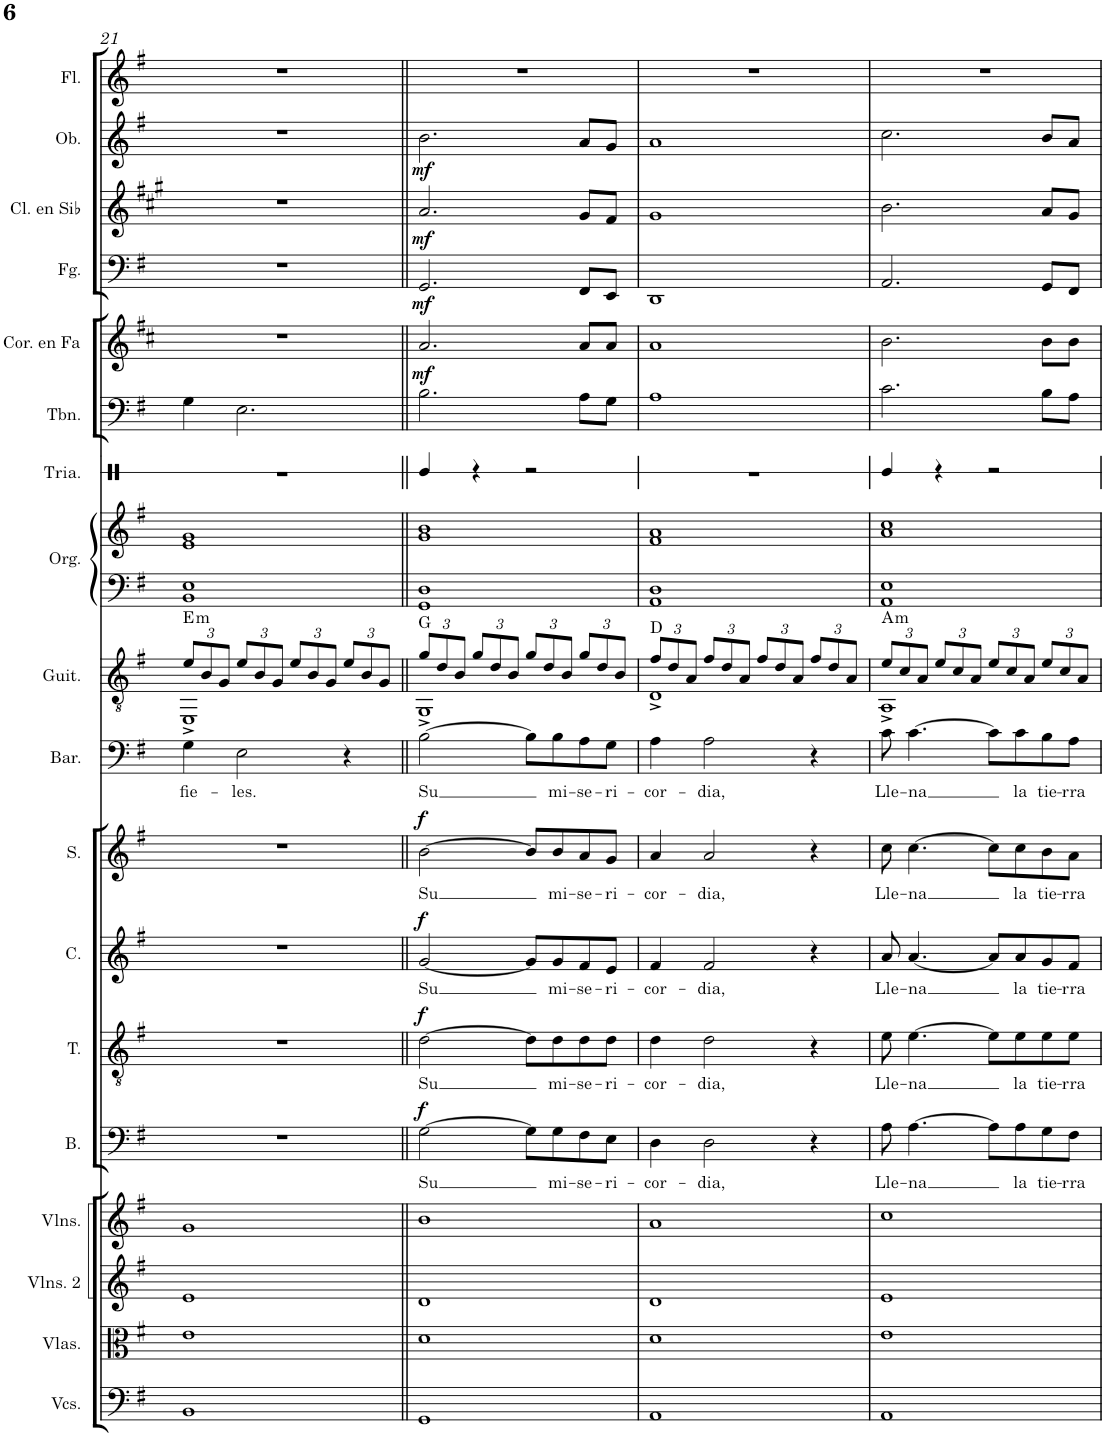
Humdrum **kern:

**kern	**kern	**kern	**kern	**kern	**text	**dynam	**kern	**text	**dynam	**kern	**text	**dynam	**kern	**text	**dynam	**kern	**text	**kern	**harte	**kern	**kern	**kern	**kern	**kern	**dynam	**kern	**dynam	**kern	**dynam	**kern	**dynam	**kern
*part18	*part17	*part16	*part15	*part14	*part14	*part14	*part13	*part13	*part13	*part12	*part12	*part12	*part11	*part11	*part11	*part10	*part10	*part9	*part9	*part8	*part8	*part7	*part6	*part5	*part5	*part4	*part4	*part3	*part3	*part2	*part2	*part1
*staff19	*staff18	*staff17	*staff16	*staff15	*staff15	*staff15	*staff14	*staff14	*staff14	*staff13	*staff13	*staff13	*staff12	*staff12	*staff12	*staff11	*staff11	*staff10	*	*staff9	*staff8	*staff7	*staff6	*staff5	*staff5	*staff4	*staff4	*staff3	*staff3	*staff2	*staff2	*staff1
*I"Violonchelos	*I"Violas	*I"Violines 2	*I"Violines 1	*I"Bajo	*	*	*I"Tenor	*	*	*I"Contralto	*	*	*I"Soprano	*	*	*I"Barítono	*	*I"Guitarra	*	*I"Órgano	*	*I"Triángulo	*I"Trombón	*I"Corno en Fa	*	*I"Fagot	*	*I"Clarinete en Sib	*	*I"Oboe	*	*I"Flauta
*I'Vcs.	*I'Vlas.	*I'Vlns. 2	*I'Vlns. 1	*I'B.	*	*	*I'T.	*	*	*I'C.	*	*	*I'S.	*	*	*I'Bar.	*	*I'Guit.	*	*	*	*	*I'Tbn.	*I'Cor. en Fa	*	*I'Fg.	*	*I'Cl. en Sib	*	*I'Ob.	*	*I'Fl.
!!LO:PB:g=z
*clefF4	*clefC3	*clefG2	*clefG2	*clefF4	*	*	*clefGv2	*	*	*clefG2	*	*	*clefG2	*	*	*clefF4	*	*clefGv2	*	*clefF4	*clefG2	*clefX	*clefF4	*clefG2	*	*clefF4	*	*clefG2	*	*clefG2	*	*clefG2
*	*	*	*	*	*	*	*	*	*	*	*	*	*	*	*	*	*	*	*	*	*	*	*	*Trd4c7	*	*	*	*Trd1c2	*	*	*	*
*k[f#]	*k[f#]	*k[f#]	*k[f#]	*k[f#]	*	*	*k[f#]	*	*	*k[f#]	*	*	*k[f#]	*	*	*k[f#]	*	*k[f#]	*	*k[f#]	*k[f#]	*k[]	*k[f#]	*k[f#c#]	*	*k[f#]	*	*k[f#c#g#]	*	*k[f#]	*	*k[f#]
*M4/4	*M4/4	*M4/4	*M4/4	*M4/4	*	*	*M4/4	*	*	*M4/4	*	*	*M4/4	*	*	*M4/4	*	*M4/4	*	*M4/4	*M4/4	*M4/4	*M4/4	*M4/4	*	*M4/4	*	*M4/4	*	*M4/4	*	*M4/4
=21	=21	=21	=21	=21	=21	=21	=21	=21	=21	=21	=21	=21	=21	=21	=21	=21	=21	=21	=21	=21	=21	=21	=21	=21	=21	=21	=21	=21	=21	=21	=21	=21
!	!	!	!	!	!	!	!	!	!	!	!	!	!	!	!	!	!LO:LY:b	!	!	!	!	!	!	!	!	!	!	!	!	!	!	!
*	*	*	*	*	*	*	*	*	*	*	*	*	*	*	*	*	*	*Xbrackettup	*	*	*	*	*	*	*	*	*	*	*	*	*	*
*	*	*	*	*	*	*	*	*	*	*	*	*	*	*	*	*	*	*^	*	*	*	*	*	*	*	*	*	*	*	*	*	*
!	!	!	!	!	!	!	!	!	!	!	!	!	!	!	!	!	!	!	!	!LO:H:kt=m	!	!	!	!	!	!	!	!	!	!	!	!	!
1BB	1e	1e	1g	1r	.	.	1r	.	.	1r	.	.	1r	.	.	4G\	fie-	12e/L	1EE^	E:min	1BB 1E	1e 1g	1r	4G\	1r	.	1r	.	1r	.	1r	.	1r
.	.	.	.	.	.	.	.	.	.	.	.	.	.	.	.	.	.	12B/	.	.	.	.	.	.	.	.	.	.	.	.	.	.	.
.	.	.	.	.	.	.	.	.	.	.	.	.	.	.	.	.	.	12G/J	.	.	.	.	.	.	.	.	.	.	.	.	.	.	.
!	!	!	!	!	!	!	!	!	!	!	!	!	!	!	!	!	!LO:LY:b	!	!	!	!	!	!	!	!	!	!	!	!	!	!	!	!
.	.	.	.	.	.	.	.	.	.	.	.	.	.	.	.	2E\	-les.	12e/L	.	.	.	.	.	2.E\	.	.	.	.	.	.	.	.	.
.	.	.	.	.	.	.	.	.	.	.	.	.	.	.	.	.	.	12B/	.	.	.	.	.	.	.	.	.	.	.	.	.	.	.
.	.	.	.	.	.	.	.	.	.	.	.	.	.	.	.	.	.	12G/J	.	.	.	.	.	.	.	.	.	.	.	.	.	.	.
.	.	.	.	.	.	.	.	.	.	.	.	.	.	.	.	.	.	12e/L	.	.	.	.	.	.	.	.	.	.	.	.	.	.	.
.	.	.	.	.	.	.	.	.	.	.	.	.	.	.	.	.	.	12B/	.	.	.	.	.	.	.	.	.	.	.	.	.	.	.
.	.	.	.	.	.	.	.	.	.	.	.	.	.	.	.	.	.	12G/J	.	.	.	.	.	.	.	.	.	.	.	.	.	.	.
.	.	.	.	.	.	.	.	.	.	.	.	.	.	.	.	4r	.	12e/L	.	.	.	.	.	.	.	.	.	.	.	.	.	.	.
.	.	.	.	.	.	.	.	.	.	.	.	.	.	.	.	.	.	12B/	.	.	.	.	.	.	.	.	.	.	.	.	.	.	.
.	.	.	.	.	.	.	.	.	.	.	.	.	.	.	.	.	.	12G/J	.	.	.	.	.	.	.	.	.	.	.	.	.	.	.
=22||	=22||	=22||	=22||	=22||	=22||	=22||	=22||	=22||	=22||	=22||	=22||	=22||	=22||	=22||	=22||	=22||	=22||	=22||	=22||	=22||	=22||	=22||	=22||	=22||	=22||	=22||	=22||	=22||	=22||	=22||	=22||	=22||	=22||
!	!	!	!	!	!LO:LY:b	!LO:DY:a	!	!LO:LY:b	!LO:DY:a	!	!LO:LY:b	!LO:DY:a	!	!LO:LY:b	!LO:DY:a	!	!LO:LY:b	!	!	!	!	!	!	!	!	!LO:DY:b	!	!LO:DY:b	!	!LO:DY:b	!	!LO:DY:b	!
1GG	1d	1d	1b	[2G\	Su	f	[2d\	Su	f	[2g/	Su	f	[2b\	Su	f	[2B\	Su	12g/L	1GG^	G:maj	1GG 1D	1g 1b	4Re/	2.B\	2.a/	mf	2.GG/	mf	2.a/	mf	2.b\	mf	1r
.	.	.	.	.	.	.	.	.	.	.	.	.	.	.	.	.	.	12d/	.	.	.	.	.	.	.	.	.	.	.	.	.	.	.
.	.	.	.	.	.	.	.	.	.	.	.	.	.	.	.	.	.	12B/J	.	.	.	.	.	.	.	.	.	.	.	.	.	.	.
.	.	.	.	.	.	.	.	.	.	.	.	.	.	.	.	.	.	12g/L	.	.	.	.	4r	.	.	.	.	.	.	.	.	.	.
.	.	.	.	.	.	.	.	.	.	.	.	.	.	.	.	.	.	12d/	.	.	.	.	.	.	.	.	.	.	.	.	.	.	.
.	.	.	.	.	.	.	.	.	.	.	.	.	.	.	.	.	.	12B/J	.	.	.	.	.	.	.	.	.	.	.	.	.	.	.
.	.	.	.	8G\L]	.	.	8d\L]	.	.	8g/L]	.	.	8b/L]	.	.	8B\L]	.	12g/L	.	.	.	.	2r	.	.	.	.	.	.	.	.	.	.
.	.	.	.	.	.	.	.	.	.	.	.	.	.	.	.	.	.	12d/	.	.	.	.	.	.	.	.	.	.	.	.	.	.	.
!	!	!	!	!	!LO:LY:b	!	!	!LO:LY:b	!	!	!LO:LY:b	!	!	!LO:LY:b	!	!	!LO:LY:b	!	!	!	!	!	!	!	!	!	!	!	!	!	!	!	!
.	.	.	.	8G\	mi-	.	8d\	mi-	.	8g/	mi-	.	8b/	mi-	.	8B\	mi-	.	.	.	.	.	.	.	.	.	.	.	.	.	.	.	.
.	.	.	.	.	.	.	.	.	.	.	.	.	.	.	.	.	.	12B/J	.	.	.	.	.	.	.	.	.	.	.	.	.	.	.
!	!	!	!	!	!LO:LY:b	!	!	!LO:LY:b	!	!	!LO:LY:b	!	!	!LO:LY:b	!	!	!LO:LY:b	!	!	!	!	!	!	!	!	!	!	!	!	!	!	!	!
.	.	.	.	8F#\	-se-	.	8d\	-se-	.	8f#/	-se-	.	8a/	-se-	.	8A\	-se-	12g/L	.	.	.	.	.	8A\L	8a/L	.	8FF#/L	.	8g#/L	.	8a/L	.	.
.	.	.	.	.	.	.	.	.	.	.	.	.	.	.	.	.	.	12d/	.	.	.	.	.	.	.	.	.	.	.	.	.	.	.
!	!	!	!	!	!LO:LY:b	!	!	!LO:LY:b	!	!	!LO:LY:b	!	!	!LO:LY:b	!	!	!LO:LY:b	!	!	!	!	!	!	!	!	!	!	!	!	!	!	!	!
.	.	.	.	8E\J	-ri-	.	8d\J	-ri-	.	8e/J	-ri-	.	8g/J	-ri-	.	8G\J	-ri-	.	.	.	.	.	.	8G\J	8a/J	.	8EE/J	.	8f#/J	.	8g/J	.	.
.	.	.	.	.	.	.	.	.	.	.	.	.	.	.	.	.	.	12B/J	.	.	.	.	.	.	.	.	.	.	.	.	.	.	.
=23	=23	=23	=23	=23	=23	=23	=23	=23	=23	=23	=23	=23	=23	=23	=23	=23	=23	=23	=23	=23	=23	=23	=23	=23	=23	=23	=23	=23	=23	=23	=23	=23	=23
!	!	!	!	!	!LO:LY:b	!	!	!LO:LY:b	!	!	!LO:LY:b	!	!	!LO:LY:b	!	!	!LO:LY:b	!	!	!	!	!	!	!	!	!	!	!	!	!	!	!	!
1AA	1d	1d	1a	4D\	-cor-	.	4d\	-cor-	.	4f#/	-cor-	.	4a/	-cor-	.	4A\	-cor-	12f#/L	1D^	D:maj	1AA 1D	1f# 1a	1r	1A	1a	.	1DD	.	1g#	.	1a	.	1r
.	.	.	.	.	.	.	.	.	.	.	.	.	.	.	.	.	.	12d/	.	.	.	.	.	.	.	.	.	.	.	.	.	.	.
.	.	.	.	.	.	.	.	.	.	.	.	.	.	.	.	.	.	12A/J	.	.	.	.	.	.	.	.	.	.	.	.	.	.	.
!	!	!	!	!	!LO:LY:b	!	!	!LO:LY:b	!	!	!LO:LY:b	!	!	!LO:LY:b	!	!	!LO:LY:b	!	!	!	!	!	!	!	!	!	!	!	!	!	!	!	!
.	.	.	.	2D\	-dia,	.	2d\	-dia,	.	2f#/	-dia,	.	2a/	-dia,	.	2A\	-dia,	12f#/L	.	.	.	.	.	.	.	.	.	.	.	.	.	.	.
.	.	.	.	.	.	.	.	.	.	.	.	.	.	.	.	.	.	12d/	.	.	.	.	.	.	.	.	.	.	.	.	.	.	.
.	.	.	.	.	.	.	.	.	.	.	.	.	.	.	.	.	.	12A/J	.	.	.	.	.	.	.	.	.	.	.	.	.	.	.
.	.	.	.	.	.	.	.	.	.	.	.	.	.	.	.	.	.	12f#/L	.	.	.	.	.	.	.	.	.	.	.	.	.	.	.
.	.	.	.	.	.	.	.	.	.	.	.	.	.	.	.	.	.	12d/	.	.	.	.	.	.	.	.	.	.	.	.	.	.	.
.	.	.	.	.	.	.	.	.	.	.	.	.	.	.	.	.	.	12A/J	.	.	.	.	.	.	.	.	.	.	.	.	.	.	.
.	.	.	.	4r	.	.	4r	.	.	4r	.	.	4r	.	.	4r	.	12f#/L	.	.	.	.	.	.	.	.	.	.	.	.	.	.	.
.	.	.	.	.	.	.	.	.	.	.	.	.	.	.	.	.	.	12d/	.	.	.	.	.	.	.	.	.	.	.	.	.	.	.
.	.	.	.	.	.	.	.	.	.	.	.	.	.	.	.	.	.	12A/J	.	.	.	.	.	.	.	.	.	.	.	.	.	.	.
=24	=24	=24	=24	=24	=24	=24	=24	=24	=24	=24	=24	=24	=24	=24	=24	=24	=24	=24	=24	=24	=24	=24	=24	=24	=24	=24	=24	=24	=24	=24	=24	=24	=24
!	!	!	!	!	!LO:LY:b	!	!	!LO:LY:b	!	!	!LO:LY:b	!	!	!LO:LY:b	!	!	!LO:LY:b	!	!	!LO:H:kt=m	!	!	!	!	!	!	!	!	!	!	!	!	!
1AA	1e	1e	1cc	8A\	Lle-	.	8e\	Lle-	.	8a/	Lle-	.	8cc\	Lle-	.	8c\	Lle-	12e/L	1AA^	A:min	1AA 1E	1a 1cc	4Re/	2.c\	2.b\	.	2.AA/	.	2.b\	.	2.cc\	.	1r
.	.	.	.	.	.	.	.	.	.	.	.	.	.	.	.	.	.	12c/	.	.	.	.	.	.	.	.	.	.	.	.	.	.	.
!	!	!	!	!	!LO:LY:b	!	!	!LO:LY:b	!	!	!LO:LY:b	!	!	!LO:LY:b	!	!	!LO:LY:b	!	!	!	!	!	!	!	!	!	!	!	!	!	!	!	!
.	.	.	.	[4.A\	-na	.	[4.e\	-na	.	[4.a/	-na	.	[4.cc\	-na	.	[4.c\	-na	.	.	.	.	.	.	.	.	.	.	.	.	.	.	.	.
.	.	.	.	.	.	.	.	.	.	.	.	.	.	.	.	.	.	12A/J	.	.	.	.	.	.	.	.	.	.	.	.	.	.	.
.	.	.	.	.	.	.	.	.	.	.	.	.	.	.	.	.	.	12e/L	.	.	.	.	4r	.	.	.	.	.	.	.	.	.	.
.	.	.	.	.	.	.	.	.	.	.	.	.	.	.	.	.	.	12c/	.	.	.	.	.	.	.	.	.	.	.	.	.	.	.
.	.	.	.	.	.	.	.	.	.	.	.	.	.	.	.	.	.	12A/J	.	.	.	.	.	.	.	.	.	.	.	.	.	.	.
.	.	.	.	8A\L]	.	.	8e\L]	.	.	8a/L]	.	.	8cc\L]	.	.	8c\L]	.	12e/L	.	.	.	.	2r	.	.	.	.	.	.	.	.	.	.
.	.	.	.	.	.	.	.	.	.	.	.	.	.	.	.	.	.	12c/	.	.	.	.	.	.	.	.	.	.	.	.	.	.	.
!	!	!	!	!	!LO:LY:b	!	!	!LO:LY:b	!	!	!LO:LY:b	!	!	!LO:LY:b	!	!	!LO:LY:b	!	!	!	!	!	!	!	!	!	!	!	!	!	!	!	!
.	.	.	.	8A\	la	.	8e\	la	.	8a/	la	.	8cc\	la	.	8c\	la	.	.	.	.	.	.	.	.	.	.	.	.	.	.	.	.
.	.	.	.	.	.	.	.	.	.	.	.	.	.	.	.	.	.	12A/J	.	.	.	.	.	.	.	.	.	.	.	.	.	.	.
!	!	!	!	!	!LO:LY:b	!	!	!LO:LY:b	!	!	!LO:LY:b	!	!	!LO:LY:b	!	!	!LO:LY:b	!	!	!	!	!	!	!	!	!	!	!	!	!	!	!	!
.	.	.	.	8G\	tie-	.	8e\	tie-	.	8g/	tie-	.	8b\	tie-	.	8B\	tie-	12e/L	.	.	.	.	.	8B\L	8b\L	.	8GG/L	.	8a/L	.	8b/L	.	.
.	.	.	.	.	.	.	.	.	.	.	.	.	.	.	.	.	.	12c/	.	.	.	.	.	.	.	.	.	.	.	.	.	.	.
!	!	!	!	!	!LO:LY:b	!	!	!LO:LY:b	!	!	!LO:LY:b	!	!	!LO:LY:b	!	!	!LO:LY:b	!	!	!	!	!	!	!	!	!	!	!	!	!	!	!	!
.	.	.	.	8F#\J	-rra	.	8e\J	-rra	.	8f#/J	-rra	.	8a\J	-rra	.	8A\J	-rra	.	.	.	.	.	.	8A\J	8b\J	.	8FF#/J	.	8g#/J	.	8a/J	.	.
.	.	.	.	.	.	.	.	.	.	.	.	.	.	.	.	.	.	12A/J	.	.	.	.	.	.	.	.	.	.	.	.	.	.	.
*	*	*	*	*	*	*	*	*	*	*	*	*	*	*	*	*	*	*v	*v	*	*	*	*	*	*	*	*	*	*	*	*	*	*
=	=	=	=	=	=	=	=	=	=	=	=	=	=	=	=	=	=	=	=	=	=	=	=	=	=	=	=	=	=	=	=	=
*-	*-	*-	*-	*-	*-	*-	*-	*-	*-	*-	*-	*-	*-	*-	*-	*-	*-	*-	*-	*-	*-	*-	*-	*-	*-	*-	*-	*-	*-	*-	*-	*-
